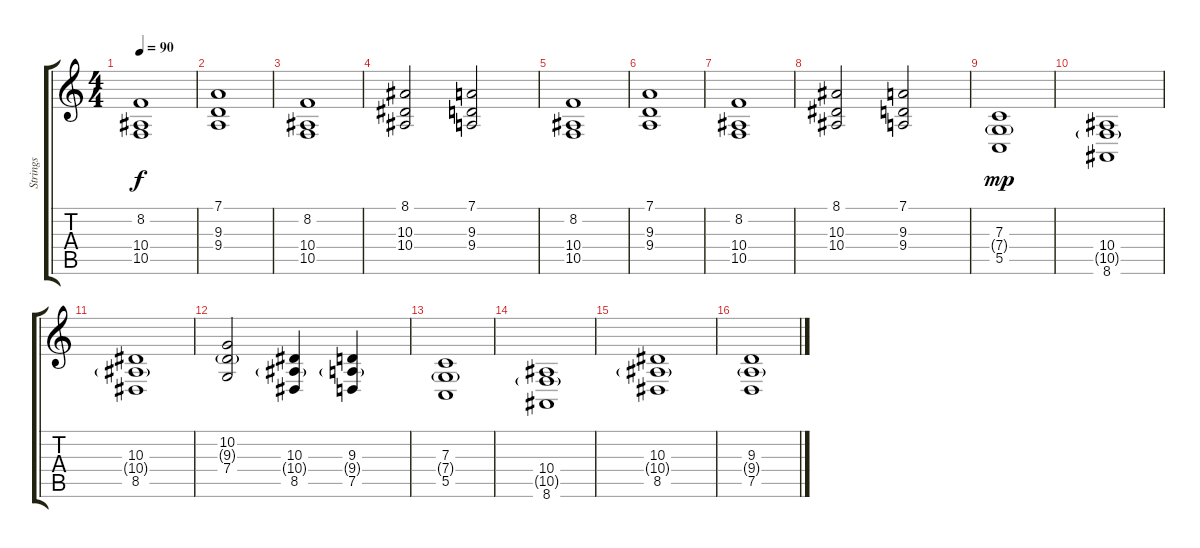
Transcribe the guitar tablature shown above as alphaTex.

\track ("Strings" "Strings") {instrument stringensemble1}
\staff {score tabs}
\tuning (D4 A3 F3 C3 G2 D2) {hide}
\ts (4 4)
\tempo 90
\clef g2
\ks c
(8.2 10.4 10.5).1{dy f} |
(7.1 9.3 9.4).1 |
(8.2 10.4 10.5).1 |
(8.1 10.3 10.4).2 (7.1 9.3 9.4).2 |
(8.2 10.4 10.5).1 |
(7.1 9.3 9.4).1 |
(8.2 10.4 10.5).1 |
(8.1 10.3 10.4).2 (7.1 9.3 9.4).2 |
(7.3 7.4{g} 5.5).1{dy mp} |
(10.4 10.5{g} 8.6).1 |
(10.3 10.4{g} 8.5).1 |
(10.2 9.3{g} 7.4).2 (10.3 10.4{g} 8.5).4 (9.3 9.4{g} 7.5).4 |
(7.3 7.4{g} 5.5).1 |
(10.4 10.5{g} 8.6).1 |
(10.3 10.4{g} 8.5).1 |
(9.3 9.4{g} 7.5).1
